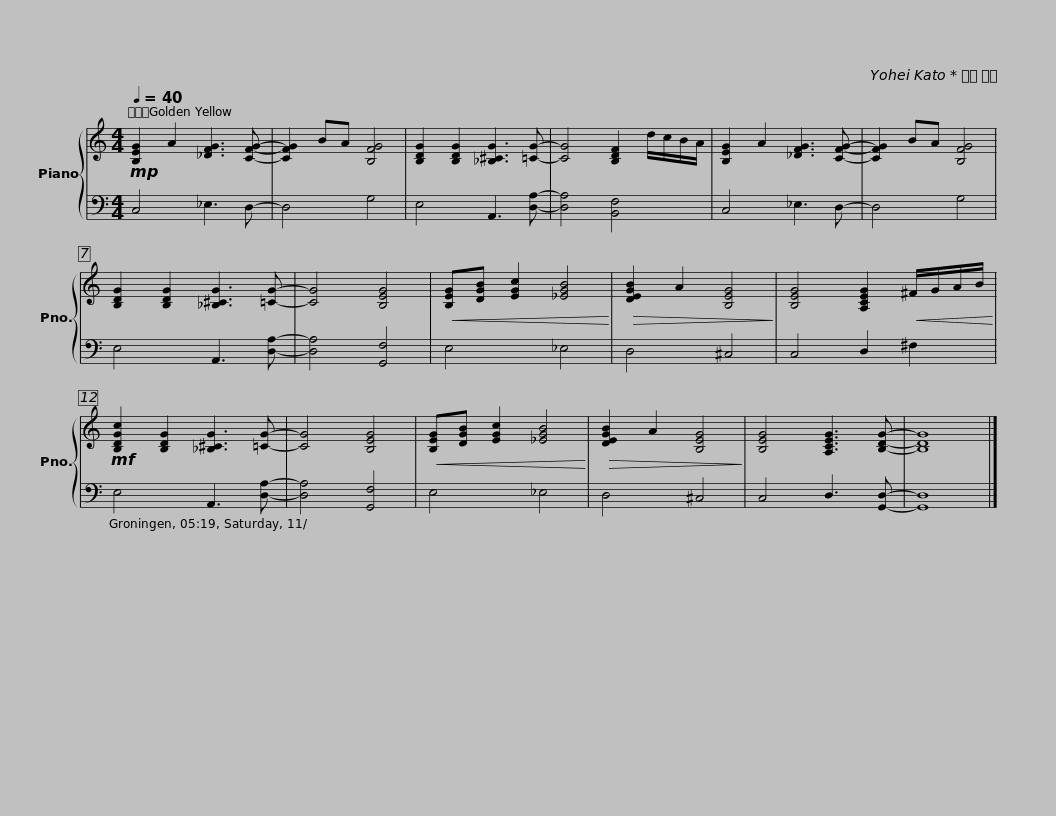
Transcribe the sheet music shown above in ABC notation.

X:1
%%score { 1 | 2 }
L:1/8
Q:1/4=40
M:4/4
I:linebreak $
K:C
V:1 treble
V:2 bass
V:1
!mp! [B,EG]2 A2 [_DFG]3 [CFG]- | [CFG]2 BA [B,FG]4 | [B,DG]2 [B,DG]2 [_B,^CG]3 [=CG]- | [CG]4 [B,DF]2 d/c/B/A/ | [B,EG]2 A2 [_DFG]3 [CFG]- |$ %5
 [CFG]2 BA [B,FG]4 | [B,DG]2 [B,DG]2 [_B,^CG]3 [=CG]- | [CG]4 [B,EG]4 |!<(! [B,EG][DGB] [EGc]2 [_EGB]4!<)! |!>(! [DEGB]2 A2 [B,EG]4!>)! | %10
 [B,EG]4 [A,CEG]2!<(! ^F/G/A/B/!<)! |$!mf! [B,DGc]2 [B,DG]2 [_B,^CG]3 [=CG]- | [CG]4 [B,EG]4 |!<(! [B,EG][DGB] [EGc]2 [_EGB]4!<)! |!>(! [DEGB]2 A2 [B,EG]4!>)! | %15
 [B,EG]4 [A,CEG]3 [B,DG]- | [B,DG]8 |] %17
V:2
 C,4 _E,3 D,- | D,4 G,4 | E,4 A,,3 [D,A,]- | [D,A,]4 [B,,F,]4 | C,4 _E,3 D,- |$ %5
 D,4 G,4 | E,4 A,,3 [D,A,]- | [D,A,]4 [G,,F,]4 | E,4 _E,4 | D,4 ^C,4 | %10
 C,4 D,2 ^F,2 |$ E,4 A,,3 [D,A,]- | [D,A,]4 [G,,F,]4 | E,4 _E,4 | D,4 ^C,4 | %15
 C,4 D,3 [G,,D,]- | [G,,D,]8 |] %17
